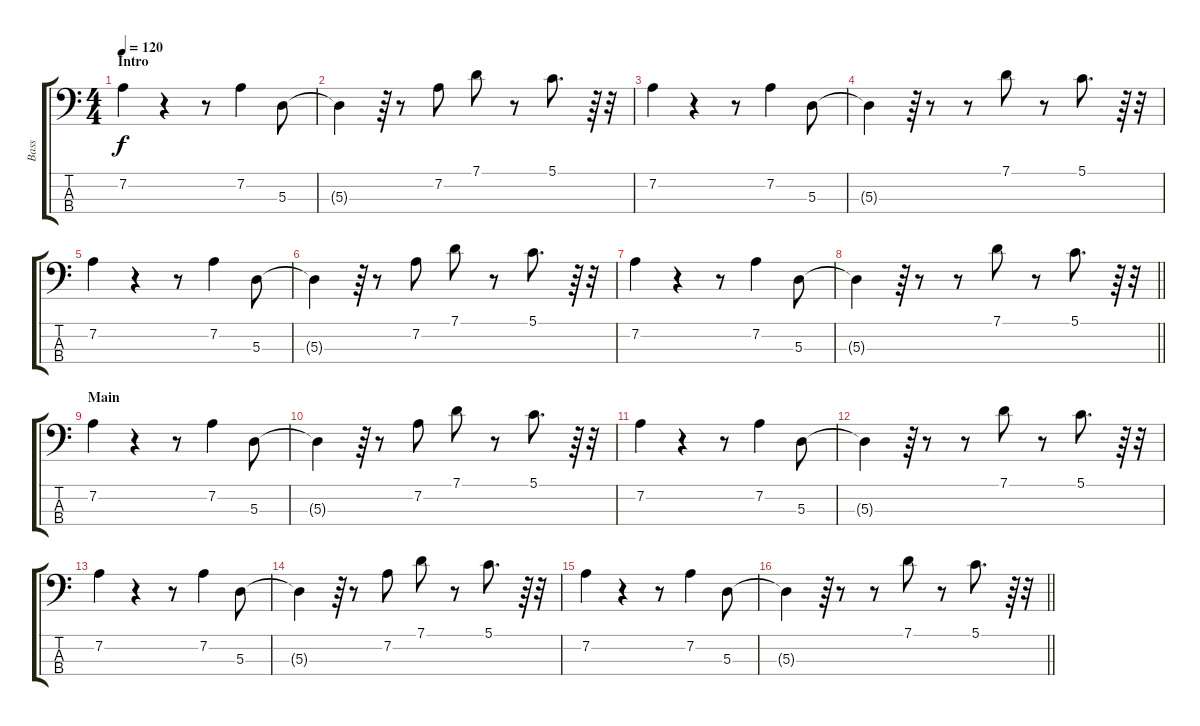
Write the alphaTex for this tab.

\track ("Bass" "Bass") {instrument electricbassfinger}
\staff {score tabs}
\tuning (G2 D2 A1 E1) {hide}
\ts (4 4)
\section ("" "Intro")
\tempo 120
\clef f4
\ks c
7.2.4{dy f instrument electricbassfinger} r.4 r.8 7.2.4 5.3.8 |
5.3{t}.4 r.64 r.8 7.2.8 7.1.8 r.8 5.1.8{d} r.64 r.32 |
7.2.4 r.4 r.8 7.2.4 5.3.8 |
5.3{t}.4 r.64 r.8 r.8 7.1.8 r.8 5.1.8{d} r.64 r.32 |
7.2.4 r.4 r.8 7.2.4 5.3.8 |
5.3{t}.4 r.64 r.8 7.2.8 7.1.8 r.8 5.1.8{d} r.64 r.32 |
7.2.4 r.4 r.8 7.2.4 5.3.8 |
\barLineRight lightlight
5.3{t}.4 r.64 r.8 r.8 7.1.8 r.8 5.1.8{d} r.64 r.32 |
\section ("" "Main")
7.2.4 r.4 r.8 7.2.4 5.3.8 |
5.3{t}.4 r.64 r.8 7.2.8 7.1.8 r.8 5.1.8{d} r.64 r.32 |
7.2.4 r.4 r.8 7.2.4 5.3.8 |
5.3{t}.4 r.64 r.8 r.8 7.1.8 r.8 5.1.8{d} r.64 r.32 |
7.2.4 r.4 r.8 7.2.4 5.3.8 |
5.3{t}.4 r.64 r.8 7.2.8 7.1.8 r.8 5.1.8{d} r.64 r.32 |
7.2.4 r.4 r.8 7.2.4 5.3.8 |
\barLineRight lightlight
5.3{t}.4 r.64 r.8 r.8 7.1.8 r.8 5.1.8{d} r.64 r.32
